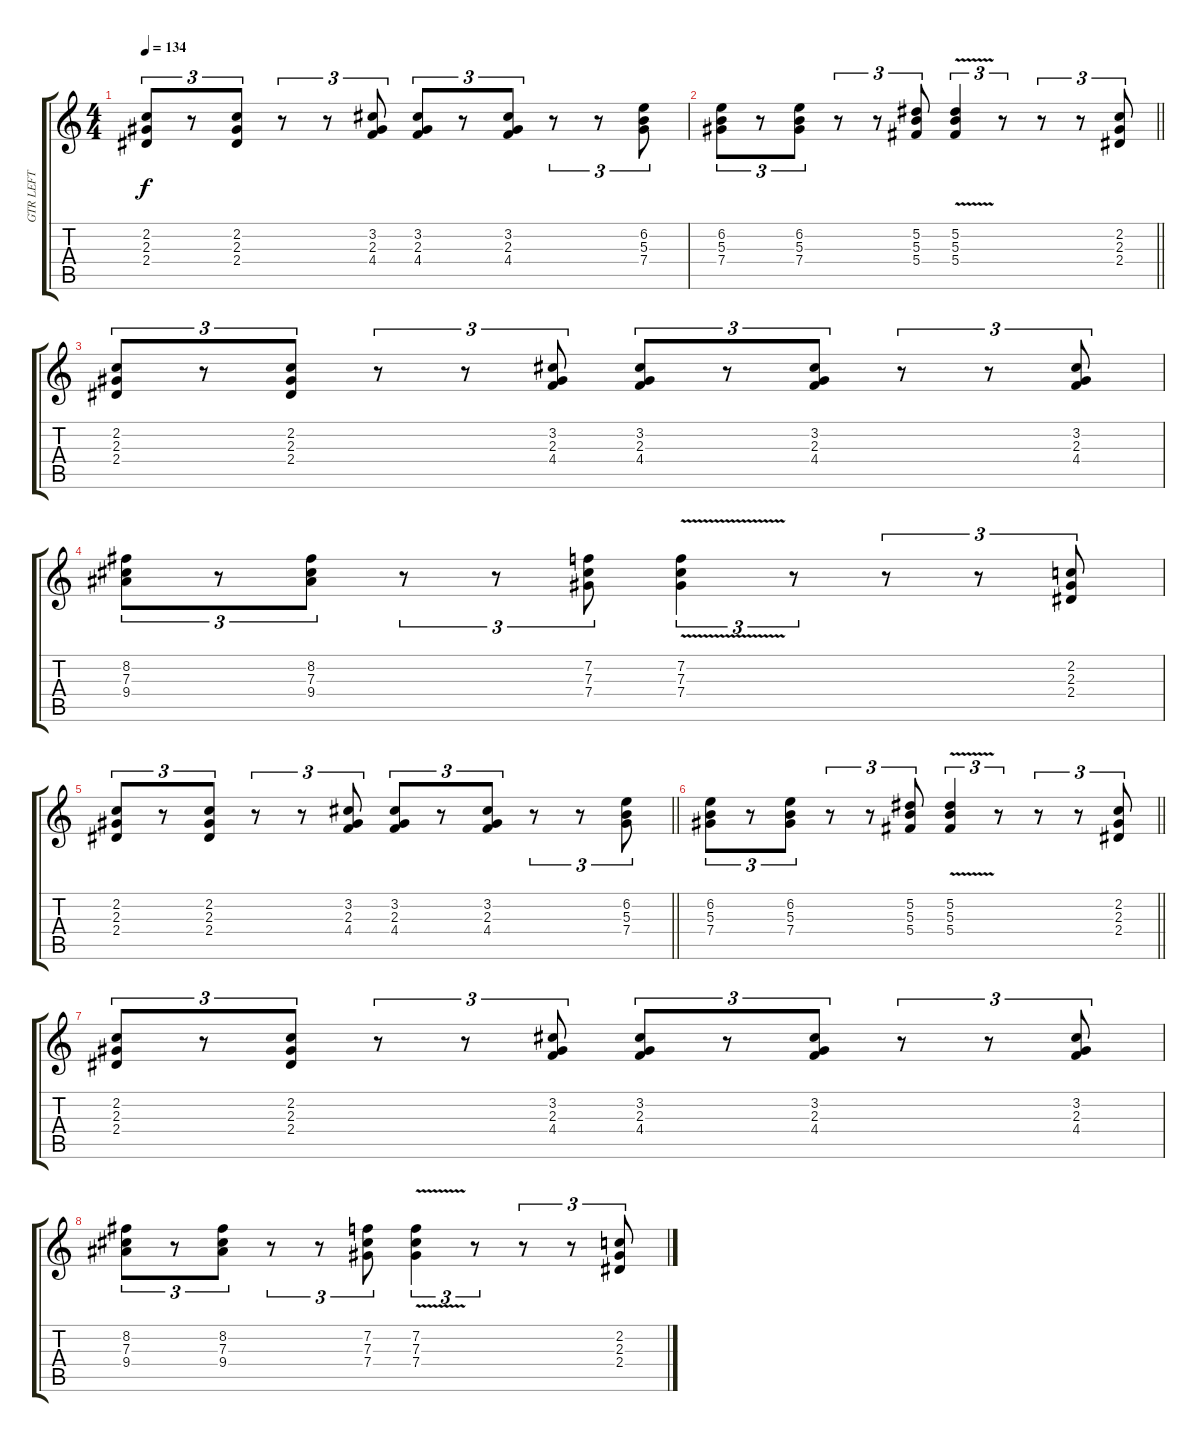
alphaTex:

\track ("GTR LEFT" "GTR LEFT") {instrument overdrivenguitar}
\staff {score tabs}
\tuning (Eb4 Bb3 Gb3 Db3 Ab2 Eb2) {hide}
\ts (4 4)
\tempo 134
\clef g2
\ks c
(2.2 2.3 2.4).8{tu (3 2) dy f} r.8{tu (3 2)} (2.2 2.3 2.4).8{tu (3 2)} r.8{tu (3 2)} r.8{tu (3 2)} (3.2 2.3 4.4).8{tu (3 2)} (3.2 2.3 4.4).8{tu (3 2)} r.8{tu (3 2)} (3.2 2.3 4.4).8{tu (3 2)} r.8{tu (3 2)} r.8{tu (3 2)} (6.2 5.3 7.4).8{tu (3 2)} |
\barLineRight lightlight
(6.2 5.3 7.4).8{tu (3 2)} r.8{tu (3 2)} (6.2 5.3 7.4).8{tu (3 2)} r.8{tu (3 2)} r.8{tu (3 2)} (5.2 5.3 5.4).8{tu (3 2)} (5.2{v} 5.3{v} 5.4{v}).4{tu (3 2)} r.8{tu (3 2)} r.8{tu (3 2)} r.8{tu (3 2)} (2.2 2.3 2.4).8{tu (3 2)} |
(2.2 2.3 2.4).8{tu (3 2)} r.8{tu (3 2)} (2.2 2.3 2.4).8{tu (3 2)} r.8{tu (3 2)} r.8{tu (3 2)} (3.2 2.3 4.4).8{tu (3 2)} (3.2 2.3 4.4).8{tu (3 2)} r.8{tu (3 2)} (3.2 2.3 4.4).8{tu (3 2)} r.8{tu (3 2)} r.8{tu (3 2)} (3.2 2.3 4.4).8{tu (3 2)} |
(8.2 7.3 9.4).8{tu (3 2)} r.8{tu (3 2)} (8.2 7.3 9.4).8{tu (3 2)} r.8{tu (3 2)} r.8{tu (3 2)} (7.2 7.3 7.4).8{tu (3 2)} (7.2{v} 7.3{v} 7.4{v}).4{tu (3 2)} r.8{tu (3 2)} r.8{tu (3 2)} r.8{tu (3 2)} (2.2 2.3 2.4).8{tu (3 2)} |
\barLineRight lightlight
(2.2 2.3 2.4).8{tu (3 2)} r.8{tu (3 2)} (2.2 2.3 2.4).8{tu (3 2)} r.8{tu (3 2)} r.8{tu (3 2)} (3.2 2.3 4.4).8{tu (3 2)} (3.2 2.3 4.4).8{tu (3 2)} r.8{tu (3 2)} (3.2 2.3 4.4).8{tu (3 2)} r.8{tu (3 2)} r.8{tu (3 2)} (6.2 5.3 7.4).8{tu (3 2)} |
\barLineRight lightlight
(6.2 5.3 7.4).8{tu (3 2)} r.8{tu (3 2)} (6.2 5.3 7.4).8{tu (3 2)} r.8{tu (3 2)} r.8{tu (3 2)} (5.2 5.3 5.4).8{tu (3 2)} (5.2{v} 5.3{v} 5.4{v}).4{tu (3 2)} r.8{tu (3 2)} r.8{tu (3 2)} r.8{tu (3 2)} (2.2 2.3 2.4).8{tu (3 2)} |
(2.2 2.3 2.4).8{tu (3 2)} r.8{tu (3 2)} (2.2 2.3 2.4).8{tu (3 2)} r.8{tu (3 2)} r.8{tu (3 2)} (3.2 2.3 4.4).8{tu (3 2)} (3.2 2.3 4.4).8{tu (3 2)} r.8{tu (3 2)} (3.2 2.3 4.4).8{tu (3 2)} r.8{tu (3 2)} r.8{tu (3 2)} (3.2 2.3 4.4).8{tu (3 2)} |
(8.2 7.3 9.4).8{tu (3 2)} r.8{tu (3 2)} (8.2 7.3 9.4).8{tu (3 2)} r.8{tu (3 2)} r.8{tu (3 2)} (7.2 7.3 7.4).8{tu (3 2)} (7.2{v} 7.3{v} 7.4{v}).4{tu (3 2)} r.8{tu (3 2)} r.8{tu (3 2)} r.8{tu (3 2)} (2.2 2.3 2.4).8{tu (3 2)}
